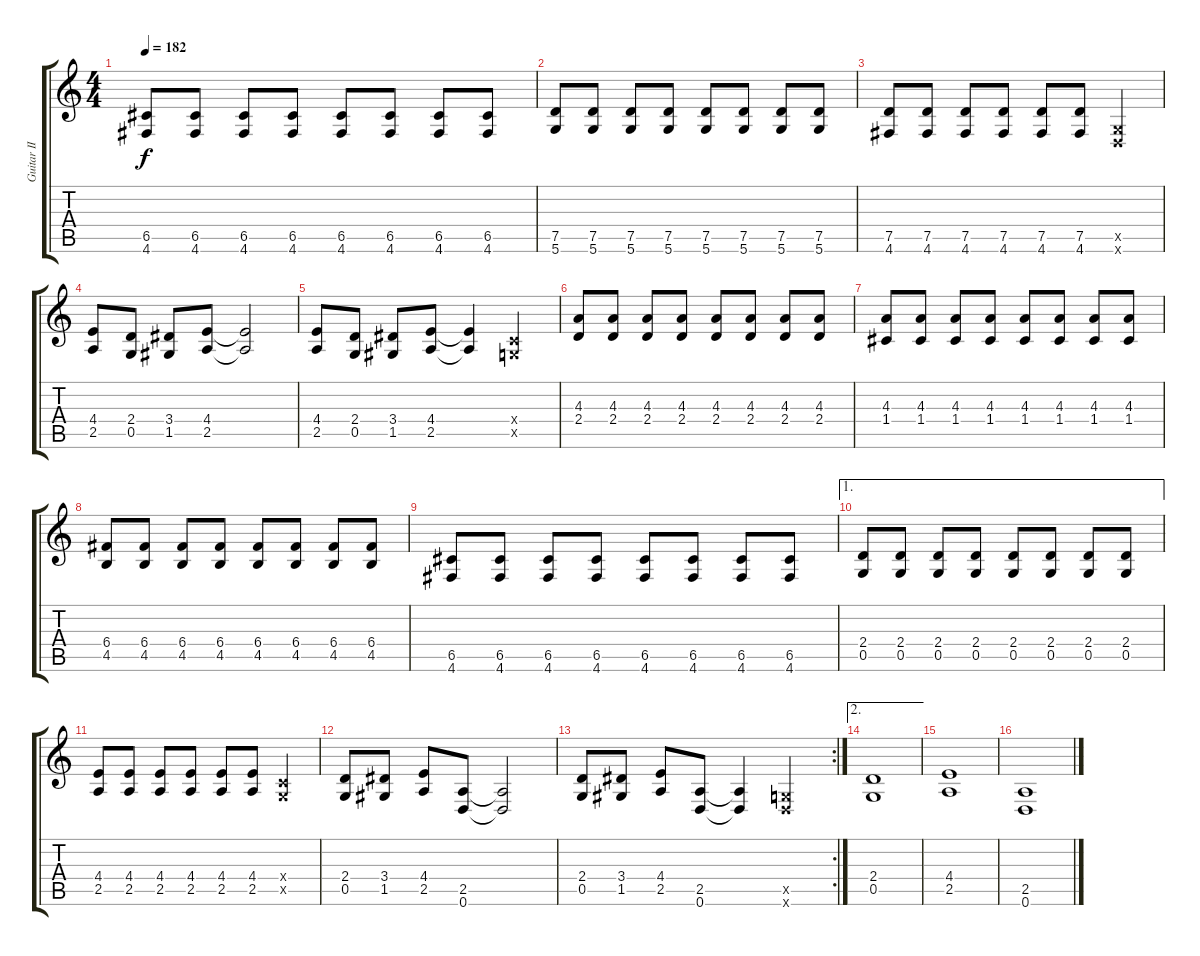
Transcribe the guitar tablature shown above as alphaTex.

\track ("Guitar II" "Guitar II") {instrument overdrivenguitar}
\staff {score tabs}
\tuning (D4 A3 F3 C3 G2 D2) {hide}
\ts (4 4)
\tempo 182
\clef g2
\ks c
(6.5 4.6).8{dy f} (6.5 4.6).8 (6.5 4.6).8 (6.5 4.6).8 (6.5 4.6).8 (6.5 4.6).8 (6.5 4.6).8 (6.5 4.6).8 |
(7.5 5.6).8 (7.5 5.6).8 (7.5 5.6).8 (7.5 5.6).8 (7.5 5.6).8 (7.5 5.6).8 (7.5 5.6).8 (7.5 5.6).8 |
(7.5 4.6).8 (7.5 4.6).8 (7.5 4.6).8 (7.5 4.6).8 (7.5 4.6).8 (7.5 4.6).8 (0.5{x} 0.6{x}).4 |
(4.4 2.5).8 (2.4 0.5).8 (3.4 1.5).8 (4.4 2.5).8 (4.4{t} 2.5{t}).2 |
(4.4 2.5).8 (2.4 0.5).8 (3.4 1.5).8 (4.4 2.5).8 (4.4{t} 2.5{t}).4 (0.4{x} 0.5{x}).4 |
(4.3 2.4).8 (4.3 2.4).8 (4.3 2.4).8 (4.3 2.4).8 (4.3 2.4).8 (4.3 2.4).8 (4.3 2.4).8 (4.3 2.4).8 |
(4.3 1.4).8 (4.3 1.4).8 (4.3 1.4).8 (4.3 1.4).8 (4.3 1.4).8 (4.3 1.4).8 (4.3 1.4).8 (4.3 1.4).8 |
(6.4 4.5).8 (6.4 4.5).8 (6.4 4.5).8 (6.4 4.5).8 (6.4 4.5).8 (6.4 4.5).8 (6.4 4.5).8 (6.4 4.5).8 |
(6.5 4.6).8 (6.5 4.6).8 (6.5 4.6).8 (6.5 4.6).8 (6.5 4.6).8 (6.5 4.6).8 (6.5 4.6).8 (6.5 4.6).8 |
\ae 1
(2.4 0.5).8 (2.4 0.5).8 (2.4 0.5).8 (2.4 0.5).8 (2.4 0.5).8 (2.4 0.5).8 (2.4 0.5).8 (2.4 0.5).8 |
(4.4 2.5).8 (4.4 2.5).8 (4.4 2.5).8 (4.4 2.5).8 (4.4 2.5).8 (4.4 2.5).8 (0.4{x} 0.5{x}).4 |
(2.4 0.5).8 (3.4 1.5).8 (4.4 2.5).8 (2.5 0.6).8 (2.5{t} 0.6{t}).2 |
\rc 2
(2.4 0.5).8 (3.4 1.5).8 (4.4 2.5).8 (2.5 0.6).8 (2.5{t} 0.6{t}).4 (0.5{x} 0.6{x}).4 |
\ae 2
(2.4 0.5).1 |
(4.4 2.5).1 |
(2.5 0.6).1
